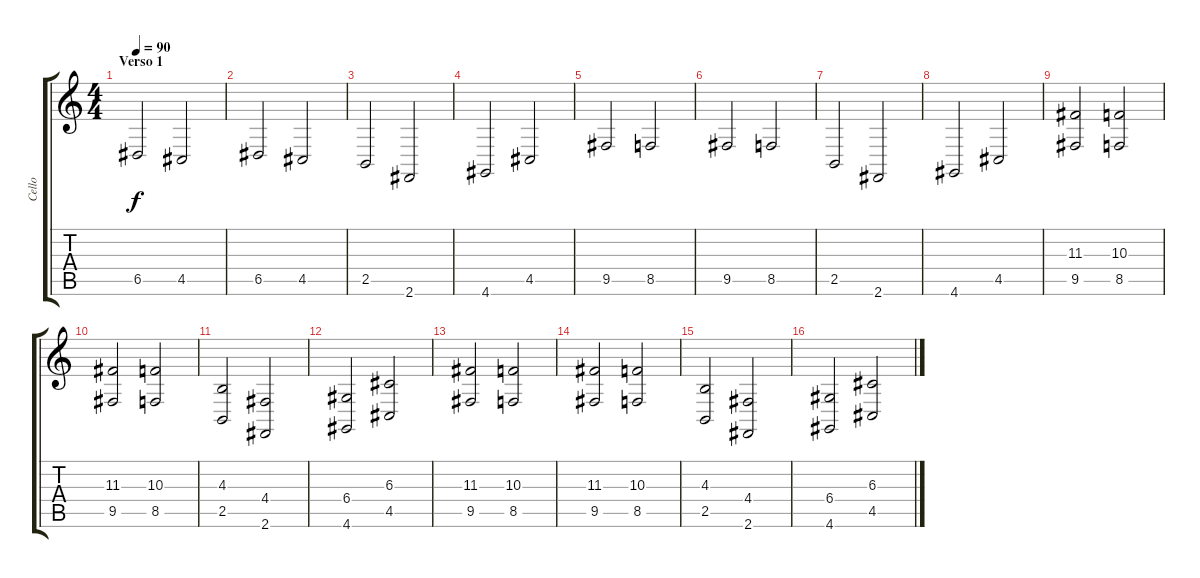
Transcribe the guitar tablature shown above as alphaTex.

\track ("Cello" "Cello") {instrument cello}
\staff {score tabs}
\tuning (E4 B3 G3 D3 A2 E2) {hide}
\ts (4 4)
\section ("" "Verso 1")
\tempo 90
\clef g2
\ks c
6.5.2{dy f instrument cello} 4.5.2 |
6.5.2 4.5.2 |
2.5.2 2.6.2 |
4.6.2 4.5.2 |
9.5.2 8.5.2 |
9.5.2 8.5.2 |
2.5.2 2.6.2 |
4.6.2 4.5.2 |
(11.3 9.5).2 (10.3 8.5).2 |
(11.3 9.5).2 (10.3 8.5).2 |
(4.3 2.5).2 (4.4 2.6).2 |
(6.4 4.6).2 (6.3 4.5).2 |
(11.3 9.5).2 (10.3 8.5).2 |
(11.3 9.5).2 (10.3 8.5).2 |
(4.3 2.5).2 (4.4 2.6).2 |
(6.4 4.6).2 (6.3 4.5).2
